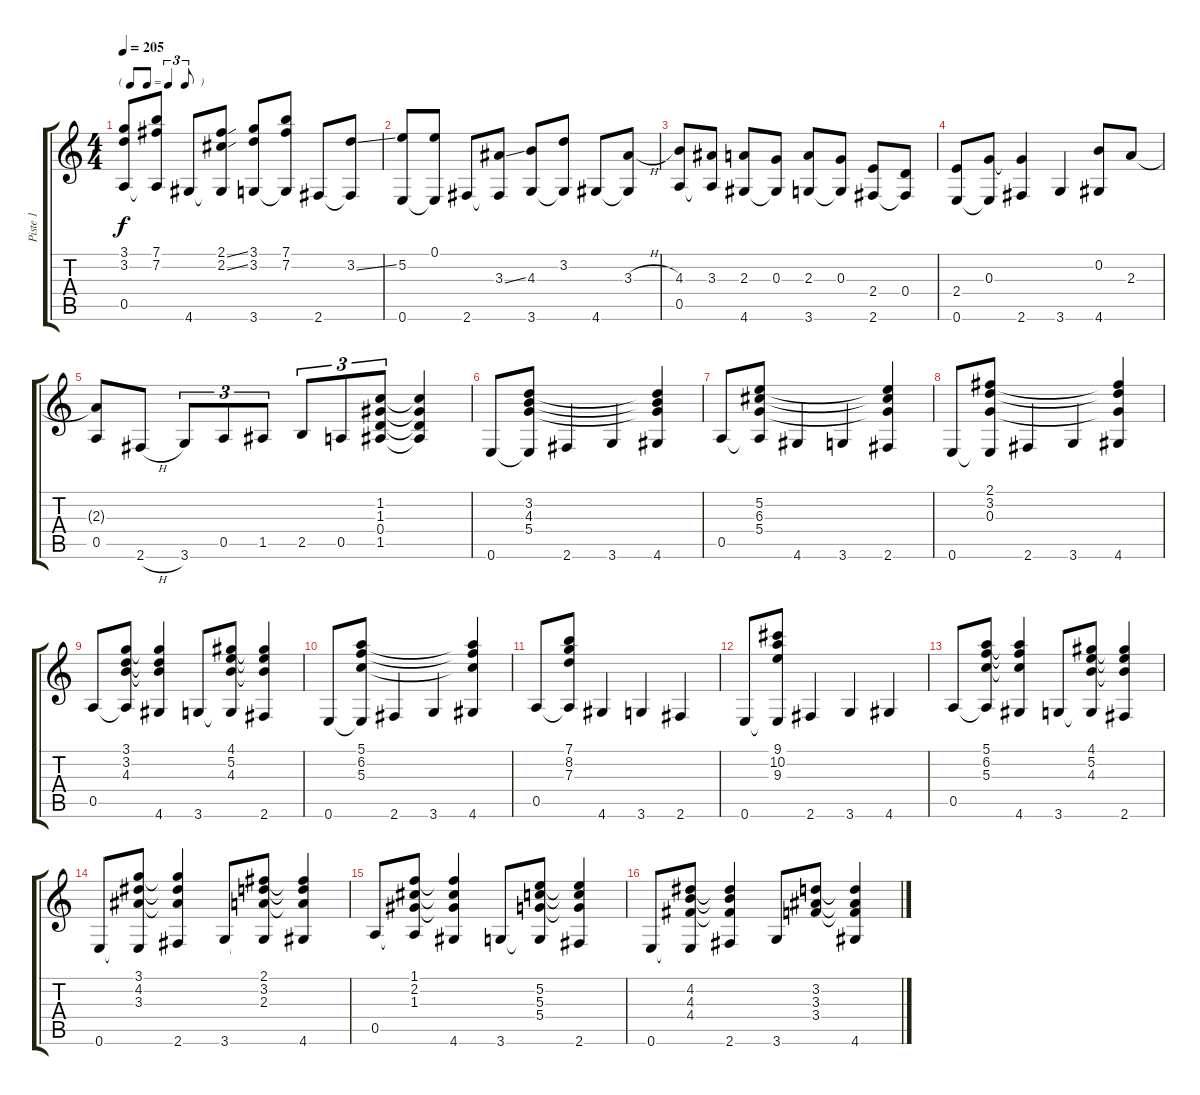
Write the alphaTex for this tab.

\track ("Piste 1" "Piste 1") {instrument acousticguitarnylon}
\staff {score tabs}
\tuning (E4 B3 G3 D3 A2 E2) {hide}
\ts (4 4)
\tf triplet8th
\tempo 205
\clef g2
\ks c
(3.1 3.2 0.5).8{dy f} (7.1 7.2 0.5{t}).8 4.6.8 (2.1{ss} 2.2{ss} 4.6{t}).8 (3.1 3.2 3.6).8 (7.1 7.2 3.6{t}).8 2.6.8 (3.2{ss} 2.6{t}).8 |
(5.2 0.6).8 (0.1 0.6{t}).8 2.6.8 (3.3{ss} 2.6{t}).8 (4.3 3.6).8 (3.2 3.6{t}).8 4.6.8 (3.3{h} 4.6{t}).8 |
(4.3 0.5).8 (3.3 0.5{t}).8 (2.3 4.6).8 (0.3 4.6{t}).8 (2.3 3.6).8 (0.3 3.6{t}).8 (2.4 2.6).8 (0.4 2.6{t}).8 |
(2.4 0.6).8 (0.3 0.6{t}).8 (0.3{t} 2.6).4 3.6.4 (0.2 4.6).8 2.3.8 |
(2.3{t} 0.5).8 2.6{h}.8 3.6.8{tu (3 2)} 0.5.8{tu (3 2)} 1.5.8{tu (3 2)} 2.5.8{tu (3 2)} 0.5.8{tu (3 2)} (1.2 1.3 0.4 1.5).8{tu (3 2)} (1.2{t} 1.3{t} 0.4{t} 1.5{t}).4 |
0.6.8 (3.2 4.3 5.4 0.6{t}).8 2.6.4 3.6.4 (3.2{t} 4.3{t} 5.4{t} 4.6).4 |
0.5.8 (5.2 6.3 5.4 0.5{t}).8 4.6.4 3.6.4 (5.2{t} 6.3{t} 5.4{t} 2.6).4 |
0.6.8 (2.1 3.2 0.3 0.6{t}).8 2.6.4 3.6.4 (2.1{t} 3.2{t} 0.3{t} 4.6).4 |
0.5.8 (3.1 3.2 4.3 0.5{t}).8 (3.1{t} 3.2{t} 4.3{t} 4.6).4 3.6.8 (4.1 5.2 4.3 3.6{t}).8 (4.1{t} 5.2{t} 4.3{t} 2.6).4 |
0.6.8 (5.1 6.2 5.3 0.6{t}).8 2.6.4 3.6.4 (5.1{t} 6.2{t} 5.3{t} 4.6).4 |
0.5.8 (7.1 8.2 7.3 0.5{t}).8 4.6.4 3.6.4 2.6.4 |
0.6.8 (9.1 10.2 9.3 0.6{t}).8 2.6.4 3.6.4 4.6.4 |
0.5.8 (5.1 6.2 5.3 0.5{t}).8 (5.1{t} 6.2{t} 5.3{t} 4.6).4 3.6.8 (4.1 5.2 4.3 3.6{t}).8 (4.1{t} 5.2{t} 4.3{t} 2.6).4 |
0.6.8 (3.1 4.2 3.3 0.6{t}).8 (3.1{t} 4.2{t} 3.3{t} 2.6).4 3.6.8 (2.1 3.2 2.3 3.6{t}).8 (2.1{t} 3.2{t} 2.3{t} 4.6).4 |
0.5.8 (1.1 2.2 1.3 0.5{t}).8 (1.1{t} 2.2{t} 1.3{t} 4.6).4 3.6.8 (5.2 5.3 5.4 3.6{t}).8 (5.2{t} 5.3{t} 5.4{t} 2.6).4 |
0.6.8 (4.2 4.3 4.4 0.6{t}).8 (4.2{t} 4.3{t} 4.4{t} 2.6).4 3.6.8 (3.2 3.3 3.4).8 (3.2{t} 3.3{t} 3.4{t} 4.6).4
